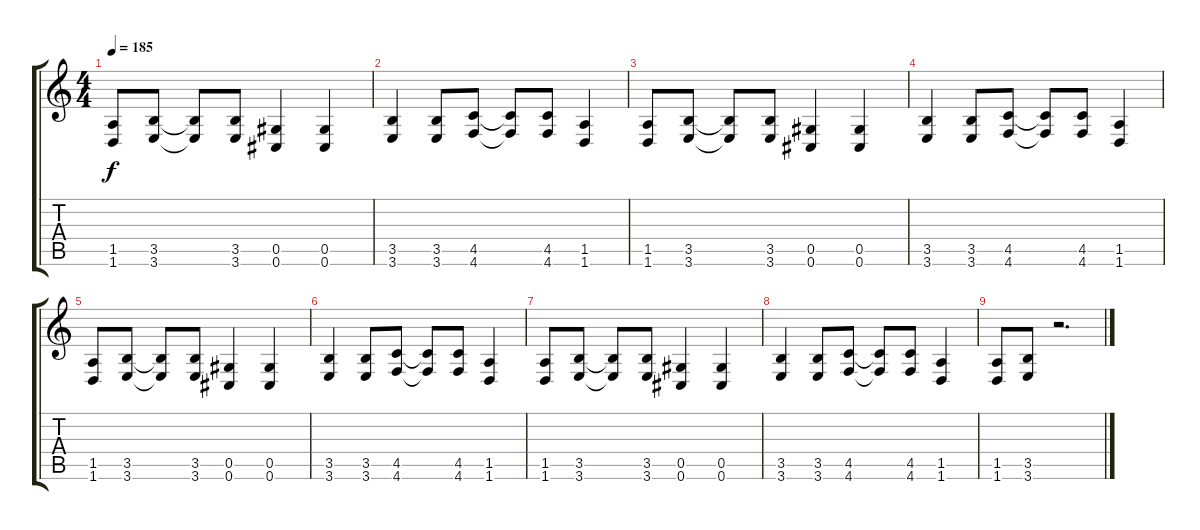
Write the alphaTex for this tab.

\track "" {instrument distortionguitar}
\staff {score tabs}
\tuning (Eb4 Bb3 Gb3 Db3 Ab2 Db2) {hide}
\ts (4 4)
\tempo 185
\clef g2
\ks c
(1.5 1.6).8{dy f} (3.5 3.6).8 (3.5{t} 3.6{t}).8 (3.5 3.6).8 (0.5 0.6).4 (0.5 0.6).4 |
(3.5 3.6).4 (3.5 3.6).8 (4.5 4.6).8 (4.5{t} 4.6{t}).8 (4.5 4.6).8 (1.5 1.6).4 |
(1.5 1.6).8 (3.5 3.6).8 (3.5{t} 3.6{t}).8 (3.5 3.6).8 (0.5 0.6).4 (0.5 0.6).4 |
(3.5 3.6).4 (3.5 3.6).8 (4.5 4.6).8 (4.5{t} 4.6{t}).8 (4.5 4.6).8 (1.5 1.6).4 |
(1.5 1.6).8 (3.5 3.6).8 (3.5{t} 3.6{t}).8 (3.5 3.6).8 (0.5 0.6).4 (0.5 0.6).4 |
(3.5 3.6).4 (3.5 3.6).8 (4.5 4.6).8 (4.5{t} 4.6{t}).8 (4.5 4.6).8 (1.5 1.6).4 |
(1.5 1.6).8 (3.5 3.6).8 (3.5{t} 3.6{t}).8 (3.5 3.6).8 (0.5 0.6).4 (0.5 0.6).4 |
(3.5 3.6).4 (3.5 3.6).8 (4.5 4.6).8 (4.5{t} 4.6{t}).8 (4.5 4.6).8 (1.5 1.6).4 |
(1.5 1.6).8 (3.5 3.6).8 r.2{d}
